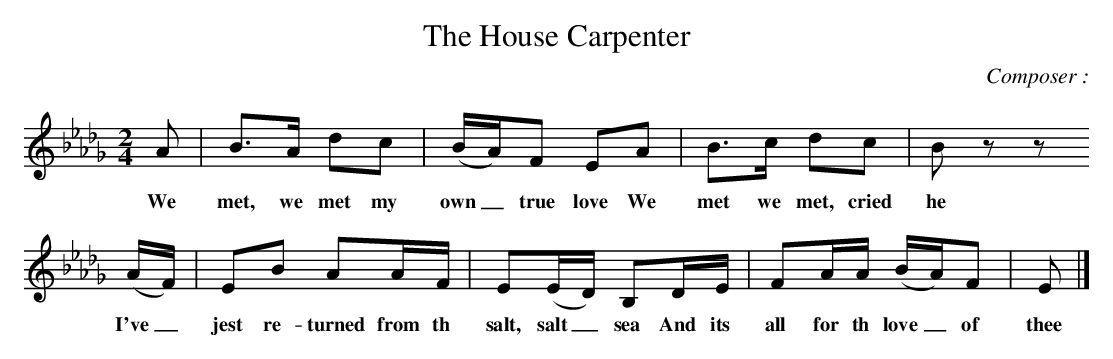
X:1     %Music
T:The House Carpenter
C:Composer :     %Tune composer
M:2/4     %Meter
L:1/16     %
K:Db
A2 |B3A d2c2 |(BA)F2 E2A2 |B3c d2c2 | B2 z2 z2
w:We met, we met my own_ true love We met we met, cried he
 (AF) |E2B2 A2AF |E2(ED) B,2DE |F2AA (BA)F2 | E2  |]
w: I've_ jest re-turned from th salt, salt_ sea And its all for th love_ of thee
